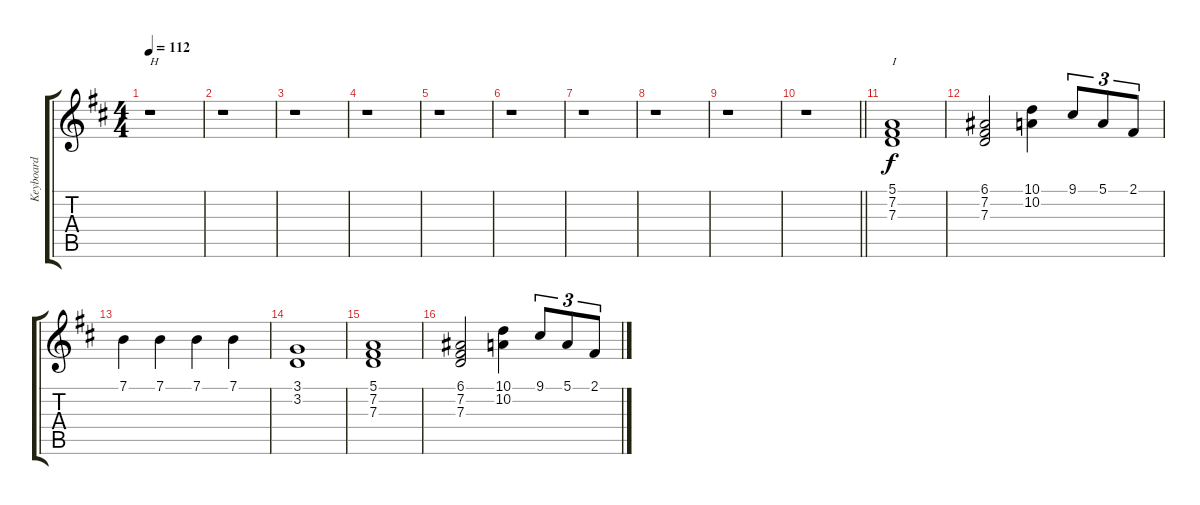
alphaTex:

\track ("Keyboard " "Keyboard ") {instrument synthstrings2}
\staff {score tabs}
\tuning (E4 B3 G3 D3 A2 E2) {hide}
\ts (4 4)
\tempo 112
\clef g2
\ks d
r.1{txt "H" dy f} |
r.1 |
r.1 |
r.1 |
r.1 |
r.1 |
r.1 |
r.1 |
r.1 |
\barLineRight lightlight
r.1 |
(5.1 7.2 7.3).1{txt "I"} |
(6.1 7.2 7.3).2 (10.1 10.2).4 9.1.8{tu (3 2)} 5.1.8{tu (3 2)} 2.1.8{tu (3 2)} |
7.1.4 7.1.4 7.1.4 7.1.4 |
(3.1 3.2).1 |
(5.1 7.2 7.3).1 |
(6.1 7.2 7.3).2 (10.1 10.2).4 9.1.8{tu (3 2)} 5.1.8{tu (3 2)} 2.1.8{tu (3 2)}
